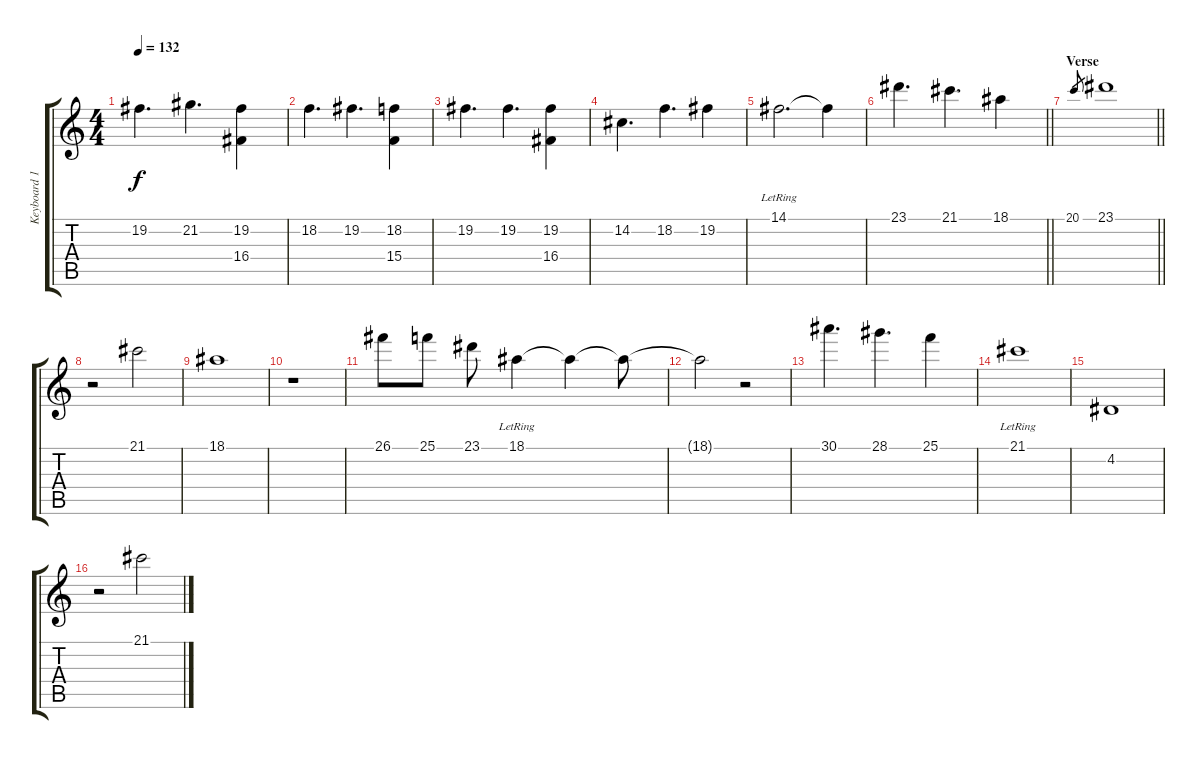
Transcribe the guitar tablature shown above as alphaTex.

\track ("Keyboard 1" "Keyboard 1") {instrument electricpiano1}
\staff {score tabs}
\tuning (E4 B3 G3 D3 A2 E2) {hide}
\ts (4 4)
\tempo 132
\clef g2
\ks c
19.2.4{d dy f} 21.2.4{d} (19.2 16.4).4 |
18.2.4{d} 19.2.4{d} (18.2 15.4).4 |
19.2.4{d} 19.2.4{d} (19.2 16.4).4 |
14.2.4{d} 18.2.4{d} 19.2.4 |
14.1{lr}.2{d} 14.1{t}.4 |
\barLineRight lightlight
23.1.4{d} 21.1.4{d} 18.1.4 |
\section ("" "Verse")
\barLineRight lightlight
20.1.8{gr} 23.1.1 |
r.2 21.1.2 |
18.1.1 |
r.1 |
26.1.8 25.1.8 23.1.8 18.1{lr}.4 18.1{t}.4 18.1{t}.8 |
18.1{t}.2 r.2 |
30.1.4{d} 28.1.4{d} 25.1.4 |
21.1{lr}.1 |
4.2.1 |
r.2 21.1.2
